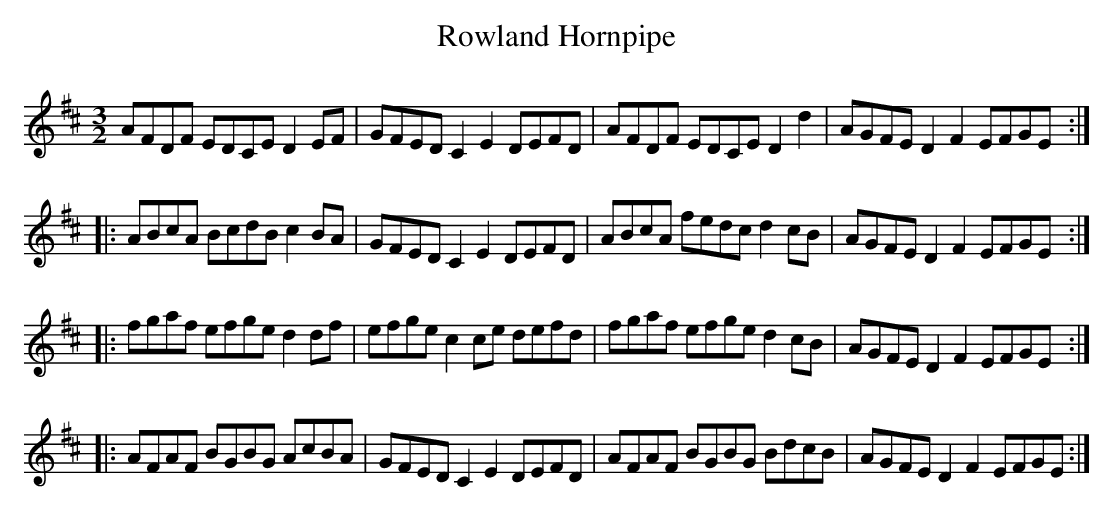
X:1
T:Rowland Hornpipe
M:3/2
L:1/8
K:D
AFDF EDCE D2EF | GFED C2E2 DEFD | \
AFDF EDCE D2d2 | AGFE D2F2 EFGE :|
|:ABcA BcdB c2BA | GFED C2E2 DEFD |\
ABcA fedc d2cB | AGFE D2F2 EFGE :|
|:fgaf efge d2df | efge c2ce defd |\
fgaf efge d2cB | AGFE D2F2 EFGE :|
|:AFAF BGBG AcBA | GFED C2E2 DEFD |\
AFAF BGBG BdcB | AGFE D2F2 EFGE :|
